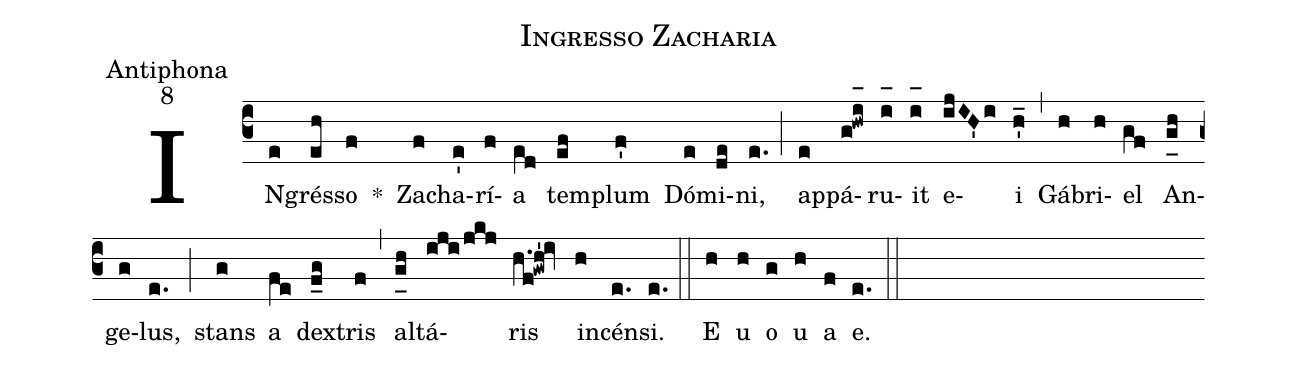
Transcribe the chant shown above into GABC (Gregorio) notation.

name:Ingresso Zacharia;
office-part:Antiphona;
mode:8;
%%
(c3) IN(e)grés(eh)so(f) *() Za(f)cha(e')rí(f)a(e[ll:1]d) tem(ef)plum(f') Dó(e)mi(de)ni,(e.) (;) ap(e)pá(g!hwi_[oh:h])ru(i_[oh:h])it(i_[oh:h]) e(ijIH'i)i(h'_) (,) Gá(h)bri(h)el(gf) An(g_[uh:l]h)ge(g)lus,(e.) (;) stans(g) a(fe) dex(f_g)tris(f) (,) al(g_[uh:l]h)tá(iji/jkj)ris(h.f!gwh'!iv) in(h)cén(e.)si.(e.) (::) <eu>E(h) u(h) o(g) u(h) a(f) e.</eu>(e.) (::)
